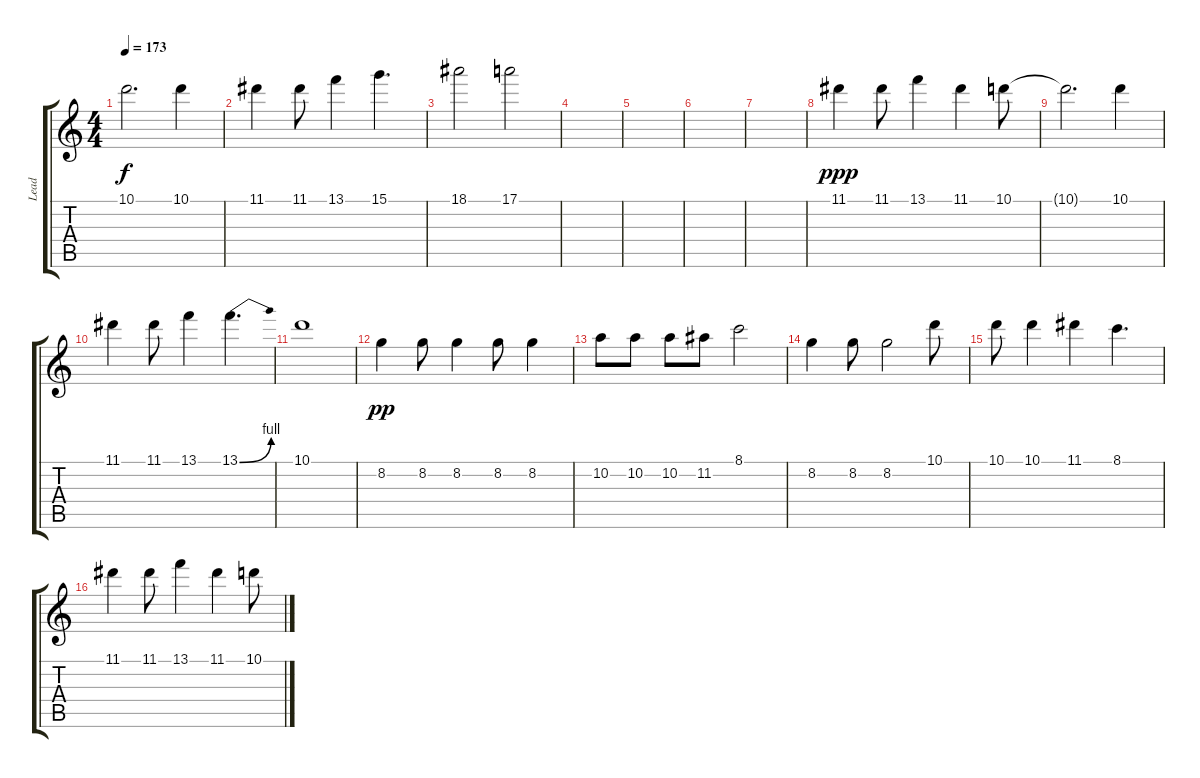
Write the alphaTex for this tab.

\track ("Lead" "Lead") {instrument distortionguitar}
\staff {score tabs}
\tuning (E4 B3 G3 D3 A2 E2) {hide}
\ts (4 4)
\tempo 173
\clef g2
\ks c
10.1{t}.2{d dy f} 10.1.4 |
11.1.4 11.1.8 13.1.4 15.1.4{d} |
18.1.2 17.1.2 |
|
|
|
|
11.1.4{dy ppp} 11.1.8 13.1.4 11.1.4 10.1.8 |
10.1{t}.2{d} 10.1.4 |
11.1.4 11.1.8 13.1.4 13.1{be (bend 0 0 60 4)}.4{d} |
10.1.1 |
8.2.4{dy pp} 8.2.8 8.2.4 8.2.8 8.2.4 |
10.2.8 10.2.8 10.2.8 11.2.8 8.1.2 |
8.2.4 8.2.8 8.2.2 10.1.8 |
10.1.8 10.1.4 11.1.4 8.1.4{d} |
11.1.4 11.1.8 13.1.4 11.1.4 10.1.8
